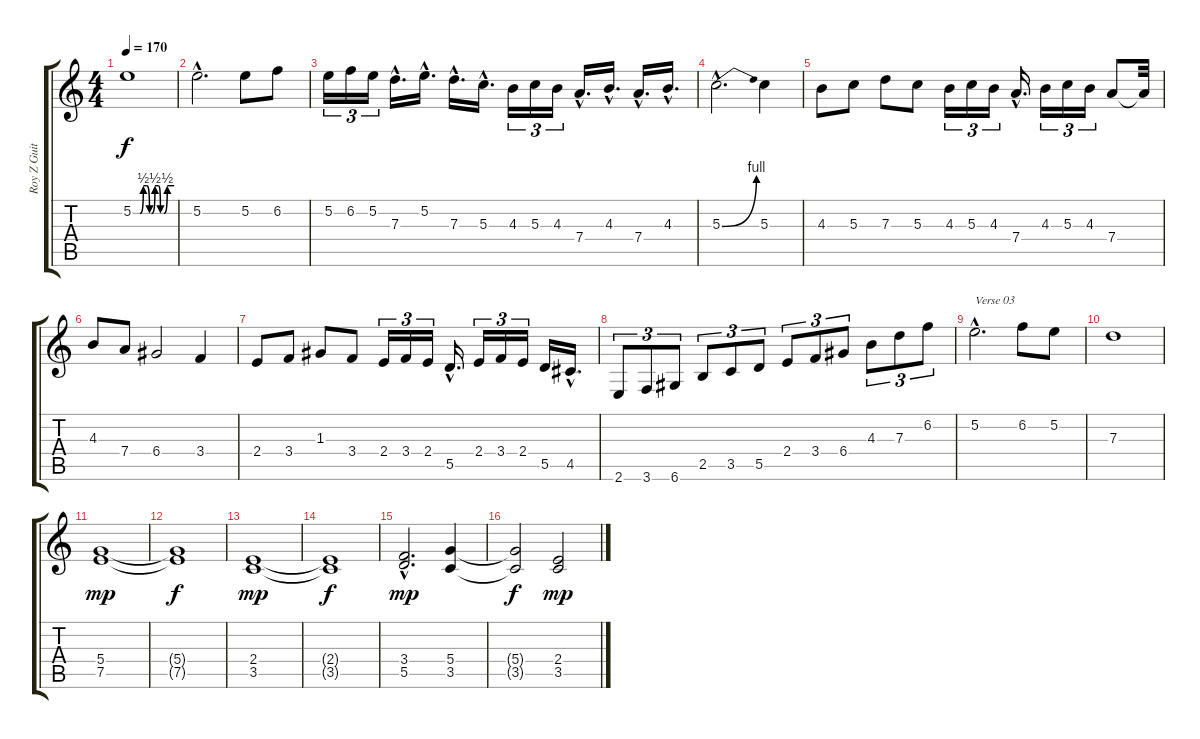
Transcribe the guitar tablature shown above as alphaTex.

\track ("Roy Z Guitar 01" "Roy Z Guit") {instrument distortionguitar}
\staff {score tabs}
\tuning (E4 B3 G3 D3 A2 D2) {hide}
\ts (4 4)
\tempo 170
\clef g2
\ks c
5.2{be (custom 0 0 10 0 15 2 20 2 24 0 27 0 32 2 35 2 37 2 40 0 45 0 50 2 60 2)}.1{dy f} |
5.2{hac}.2{d} 5.2.8 6.2.8 |
5.2.16{tu (3 2)} 6.2.16{tu (3 2)} 5.2.16{tu (3 2)} 7.3{hac}.16{d} 5.2{hac}.16{d} 7.3{hac}.16{d} 5.3{hac}.16{d} 4.3.16{tu (3 2)} 5.3.16{tu (3 2)} 4.3.16{tu (3 2)} 7.4{hac}.16{d} 4.3{hac}.16{d} 7.4{hac}.16{d} 4.3{hac}.16{d} |
5.3{be (bend 0 0 60 4) hac}.2{d} 5.3.4 |
4.3.8 5.3.8 7.3.8 5.3.8 4.3.16{tu (3 2)} 5.3.16{tu (3 2)} 4.3.16{tu (3 2)} 7.4{hac}.16{d} 4.3.16{tu (3 2)} 5.3.16{tu (3 2)} 4.3.16{tu (3 2)} 7.4.8 7.4{t}.32 |
4.3.8 7.4.8 6.4.2 3.4.4 |
2.4.8 3.4.8 1.3.8 3.4.8 2.4.16{tu (3 2)} 3.4.16{tu (3 2)} 2.4.16{tu (3 2)} 5.5{hac}.16{d} 2.4.16{tu (3 2)} 3.4.16{tu (3 2)} 2.4.16{tu (3 2)} 5.5.16 4.5{hac}.16{d} |
2.6.8{tu (3 2)} 3.6.8{tu (3 2)} 6.6.8{tu (3 2)} 2.5.8{tu (3 2)} 3.5.8{tu (3 2)} 5.5.8{tu (3 2)} 2.4.8{tu (3 2)} 3.4.8{tu (3 2)} 6.4.8{tu (3 2)} 4.3.8{tu (3 2)} 7.3.8{tu (3 2)} 6.2.8{tu (3 2)} |
5.2{hac}.2{d txt "Verse 03" volume 14} 6.2.8 5.2.8 |
7.3.1 |
(5.4 7.5).1{dy mp} |
(5.4{t} 7.5{t}).1{dy f} |
(2.4 3.5).1{dy mp} |
(2.4{t} 3.5{t}).1{dy f} |
(3.4{hac} 5.5{hac}).2{d dy mp} (5.4 3.5).4 |
(5.4{t} 3.5{t}).2{dy f} (2.4 3.5).2{dy mp}
